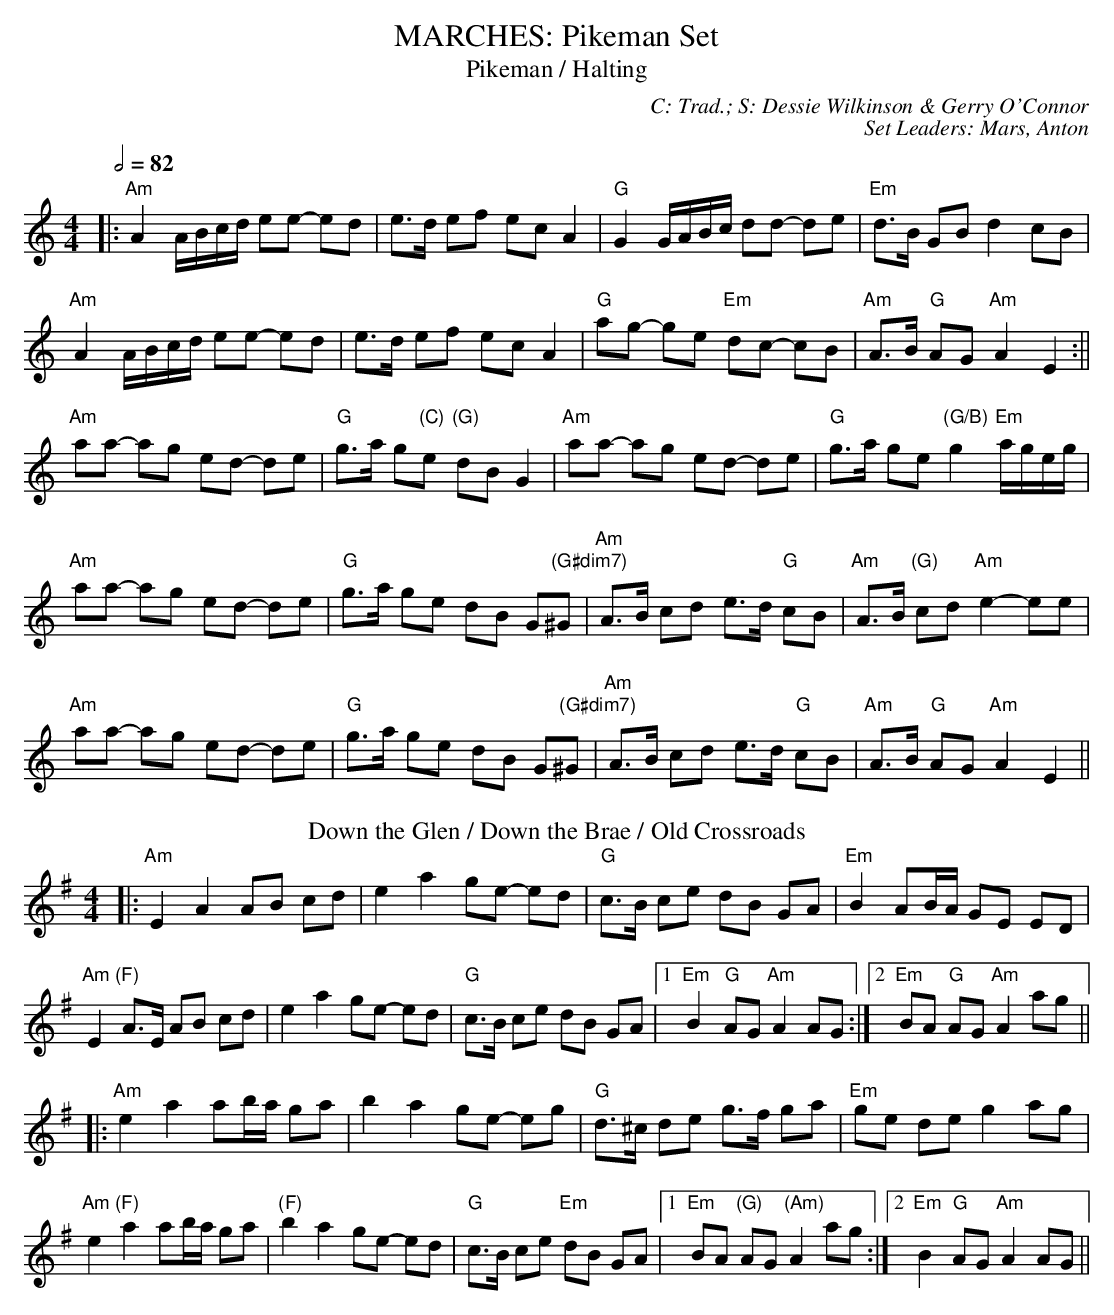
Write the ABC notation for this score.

X:1
T: MARCHES: Pikeman Set
T: Pikeman / Halting
C: C: Trad.; S: Dessie Wilkinson & Gerry O'Connor
C: Set Leaders: Mars, Anton
M: 4/4
L: 1/8
Q: 1/2=82
K: Amin
|:"Am"A2 A/B/c/d/ ee- ed|e>d ef ec A2|"G"G2 G/A/B/c/ dd- de|"Em"d>B GB d2 cB|
"Am"A2 A/B/c/d/ ee- ed|e>d ef ec A2|"G"ag- ge "Em"dc- cB| "Am"A>B "G"AG "Am"A2 E2:||
"Am"aa- ag ed- de|"G"g>a g"(C)"e "(G)"dB G2|"Am"aa- ag ed- de|"G"g>a ge "(G/B)"g2 "Em"a/g/e/g/|
"Am"aa- ag ed- de|"G"g>a ge dB G"(G#dim7)"^G|"Am"A>B cd e>d "G"cB|"Am"A>B "(G)"cd "Am"e2- ee|
"Am"aa- ag ed- de|"G"g>a ge dB G"(G#dim7)"^G|"Am"A>B cd e>d "G"cB|"Am"A>B "G"AG "Am"A2 E2||
T: Down the Glen / Down the Brae / Old Crossroads
K: Ador
|:"Am"E2 A2 AB cd|e2 a2 ge- ed|"G"c>B ce dB GA|"Em"B2 AB/A/ GE ED|
"Am (F)"E2 A>E AB cd|e2 a2 ge- ed|"G"c>B ce dB GA|1 "Em"B2 "G"AG "Am"A2 AG:|2 "Em"BA "G"AG "Am"A2 ag||
|:"Am"e2 a2 ab/a/ ga|b2 a2 ge- eg|"G"d>^c de g>f ga|"Em"ge de g2 ag|
"Am (F)"e2 a2 ab/a/ ga|"(F)"b2 a2 ge- ed|"G"c>B ce "Em"dB GA|1 "Em"BA "(G)"AG "(Am)"A2 ag:|2 "Em"B2 "G"AG "Am"A2 AG||
